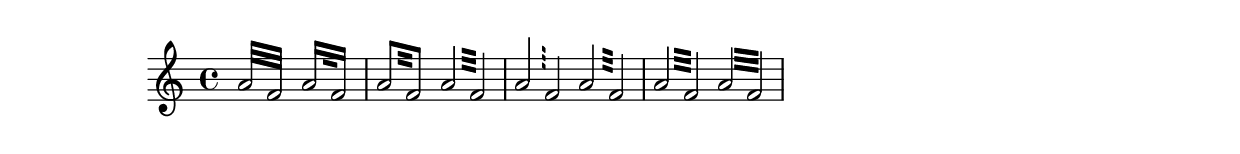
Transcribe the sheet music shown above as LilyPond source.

%% DO NOT EDIT this file manually; it is automatically
%% generated from LSR http://lsr.di.unimi.it
%% Make any changes in LSR itself, or in Documentation/snippets/new/ ,
%% and then run scripts/auxiliar/makelsr.py
%%
%% This file is in the public domain.
\version "2.18.0"

\header {
  lsrtags = "repeats, rhythms"

  texidoc = "
If a tremolo's total duration is less than a quarter-note, or exactly a
half-note, or between a half-note and a whole-note, it is normally
typeset with all beams touching the stems.  Certain engraving styles
typeset some of these beams as centered floating beams that do not
touch the stems.  The number of floating beams in this type of tremolo
is controlled with the @code{'gap-count } property of the @code{Beam}
object, and the size of the gaps between beams and stems is set with
the @code{'gap} property.



"
  doctitle = "Engraving tremolos with floating beams"
} % begin verbatim

\relative c'' {
  \repeat tremolo 8 { a32 f }
  \override Beam.gap-count = #1
  \repeat tremolo 8 { a32 f }
  \override Beam.gap-count = #2
  \repeat tremolo 8 { a32 f }
  \override Beam.gap-count = #3
  \repeat tremolo 8 { a32 f }

  \override Beam.gap-count = #3
  \override Beam.gap = #1.33
  \repeat tremolo 8 { a32 f }
  \override Beam.gap = #1
  \repeat tremolo 8 { a32 f }
  \override Beam.gap = #0.67
  \repeat tremolo 8 { a32 f }
  \override Beam.gap = #0.33
  \repeat tremolo 8 { a32 f }
}
